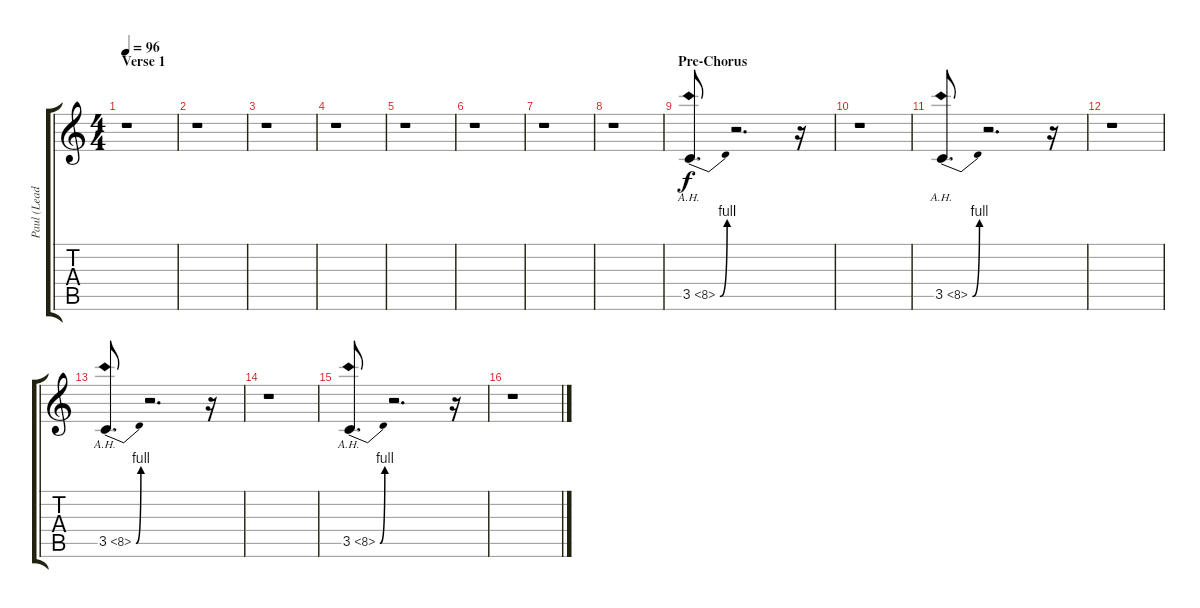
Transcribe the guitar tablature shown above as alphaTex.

\track ("Paul (Lead)" "Paul (Lead") {instrument overdrivenguitar}
\staff {score tabs}
\tuning (E4 B3 G3 D3 A2 D2) {hide}
\ts (4 4)
\section ("" "Verse 1")
\tempo 96
\clef g2
\ks c
r.1{dy f} |
r.1 |
r.1 |
r.1 |
r.1 |
r.1 |
r.1 |
r.1 |
\section ("" "Pre-Chorus")
3.5{be (bend 0 0 60 4) ah 5}.8{d} r.2{d} r.16 |
r.1 |
3.5{be (bend 0 0 60 4) ah 5}.8{d} r.2{d} r.16 |
r.1 |
3.5{be (bend 0 0 60 4) ah 5}.8{d} r.2{d} r.16 |
r.1 |
3.5{be (bend 0 0 60 4) ah 5}.8{d} r.2{d} r.16 |
r.1
